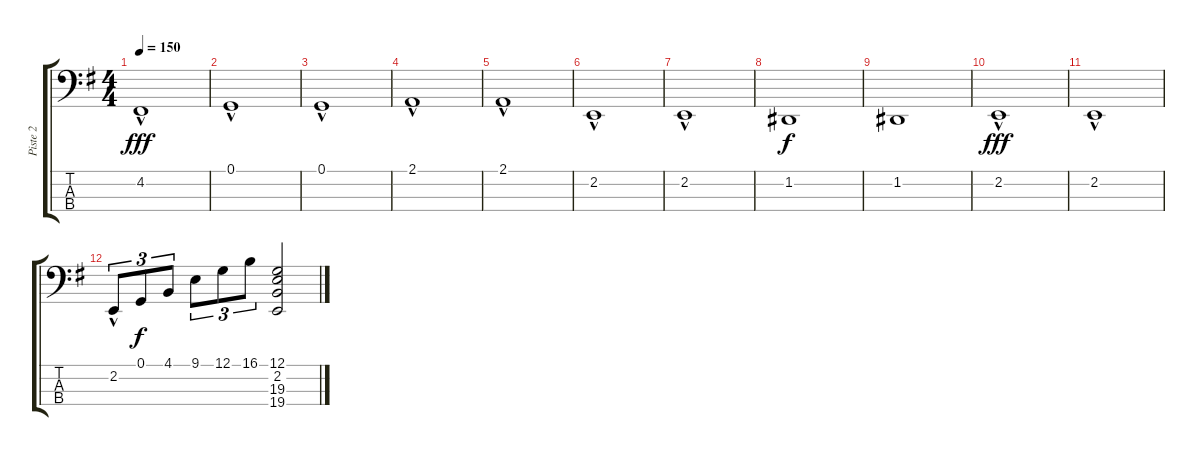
\track ("Piste 2" "Piste 2") {instrument acousticgrandpiano}
\staff {score tabs}
\tuning (G2 D2 A1 E1) {hide}
\ts (4 4)
\tempo 150
\clef f4
\ks eminor
4.2{hac}.1{dy fff} |
0.1{hac}.1 |
0.1{hac}.1 |
2.1{hac}.1 |
2.1{hac}.1 |
2.2{hac}.1 |
2.2{hac}.1 |
1.2.1{dy f} |
1.2.1 |
2.2{hac}.1{dy fff} |
2.2{hac}.1 |
2.2{hac}.8{tu (3 2)} 0.1.8{tu (3 2) dy f} 4.1.8{tu (3 2)} 9.1.8{tu (3 2)} 12.1.8{tu (3 2)} 16.1.8{tu (3 2)} (12.1 2.2 19.3 19.4).2
